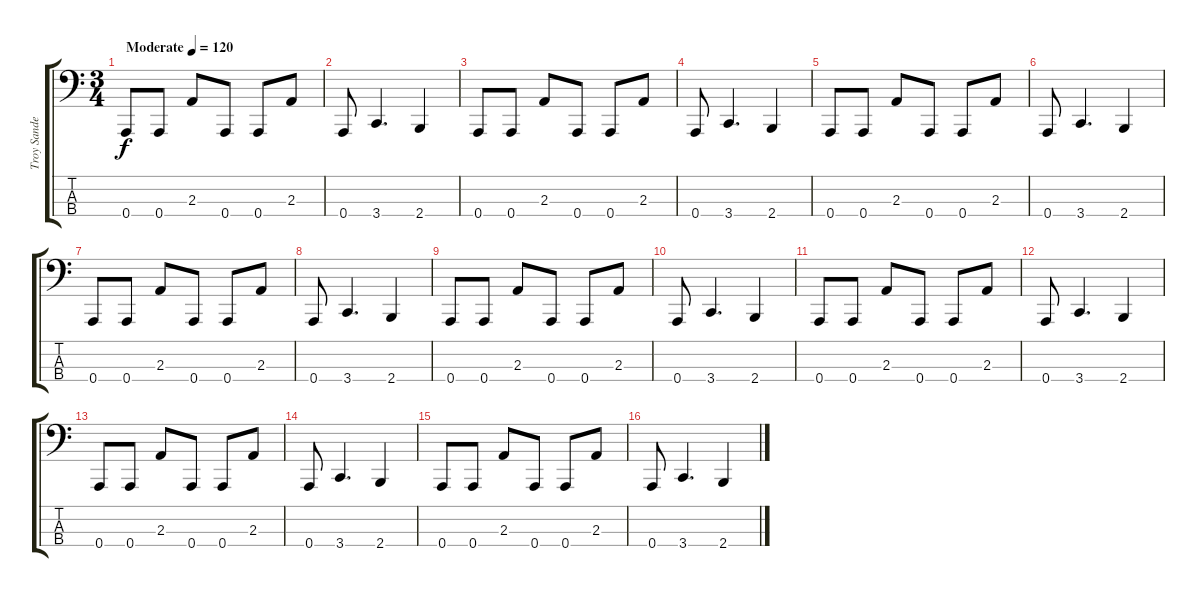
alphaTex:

\track ("Troy Sanders" "Troy Sande") {instrument electricbassfinger}
\staff {score tabs}
\tuning (F2 C2 G1 A0) {hide}
\ts (3 4)
\tempo (120 "Moderate")
\clef f4
\ks c
0.4.8{dy f instrument electricbassfinger} 0.4.8 2.3.8 0.4.8 0.4.8 2.3.8 |
0.4.8 3.4.4{d} 2.4.4 |
0.4.8 0.4.8 2.3.8 0.4.8 0.4.8 2.3.8 |
0.4.8 3.4.4{d} 2.4.4 |
0.4.8 0.4.8 2.3.8 0.4.8 0.4.8 2.3.8 |
0.4.8 3.4.4{d} 2.4.4 |
0.4.8 0.4.8 2.3.8 0.4.8 0.4.8 2.3.8 |
0.4.8 3.4.4{d} 2.4.4 |
0.4.8 0.4.8 2.3.8 0.4.8 0.4.8 2.3.8 |
0.4.8 3.4.4{d} 2.4.4 |
0.4.8 0.4.8 2.3.8 0.4.8 0.4.8 2.3.8 |
0.4.8 3.4.4{d} 2.4.4 |
0.4.8 0.4.8 2.3.8 0.4.8 0.4.8 2.3.8 |
0.4.8 3.4.4{d} 2.4.4 |
0.4.8 0.4.8 2.3.8 0.4.8 0.4.8 2.3.8 |
0.4.8 3.4.4{d} 2.4.4
